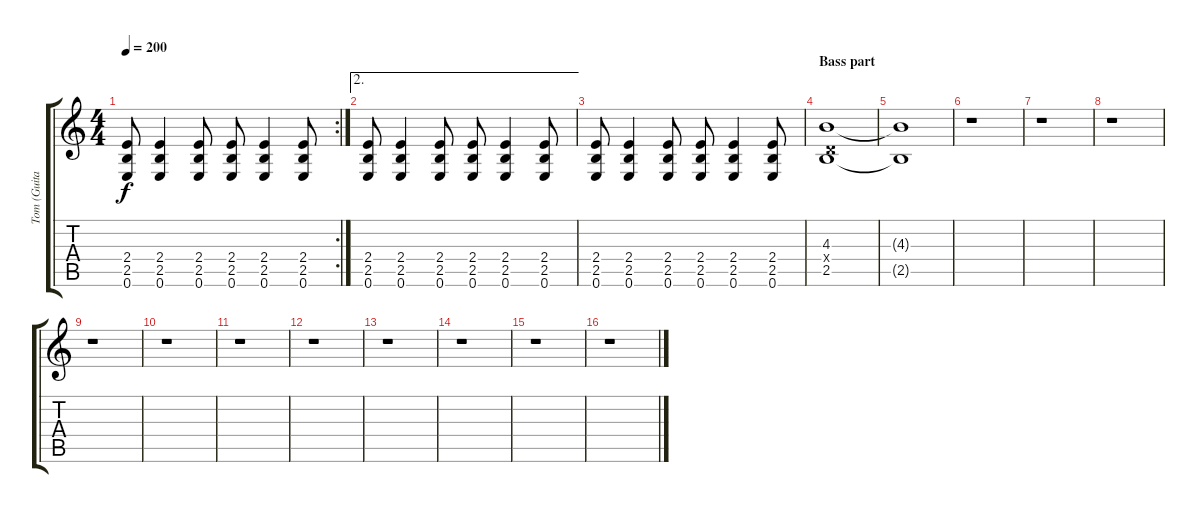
\track ("Tom (Guitar 2)" "Tom (Guita") {instrument distortionguitar}
\staff {score tabs}
\tuning (E4 B3 G3 D3 A2 E2) {hide}
\rc 2
\ts (4 4)
\tempo 200
\clef g2
\ks c
(2.4 2.5 0.6).8{dy f} (2.4 2.5 0.6).4 (2.4 2.5 0.6).8 (2.4 2.5 0.6).8 (2.4 2.5 0.6).4 (2.4 2.5 0.6).8 |
\ae 2
(2.4 2.5 0.6).8 (2.4 2.5 0.6).4 (2.4 2.5 0.6).8 (2.4 2.5 0.6).8 (2.4 2.5 0.6).4 (2.4 2.5 0.6).8 |
(2.4 2.5 0.6).8 (2.4 2.5 0.6).4 (2.4 2.5 0.6).8 (2.4 2.5 0.6).8 (2.4 2.5 0.6).4 (2.4 2.5 0.6).8 |
\section ("" "Bass part")
(4.3 0.4{x} 2.5).1 |
(4.3{t} 2.5{t}).1 |
r.1 |
r.1 |
r.1 |
r.1 |
r.1 |
r.1 |
r.1 |
r.1 |
r.1 |
r.1 |
r.1
